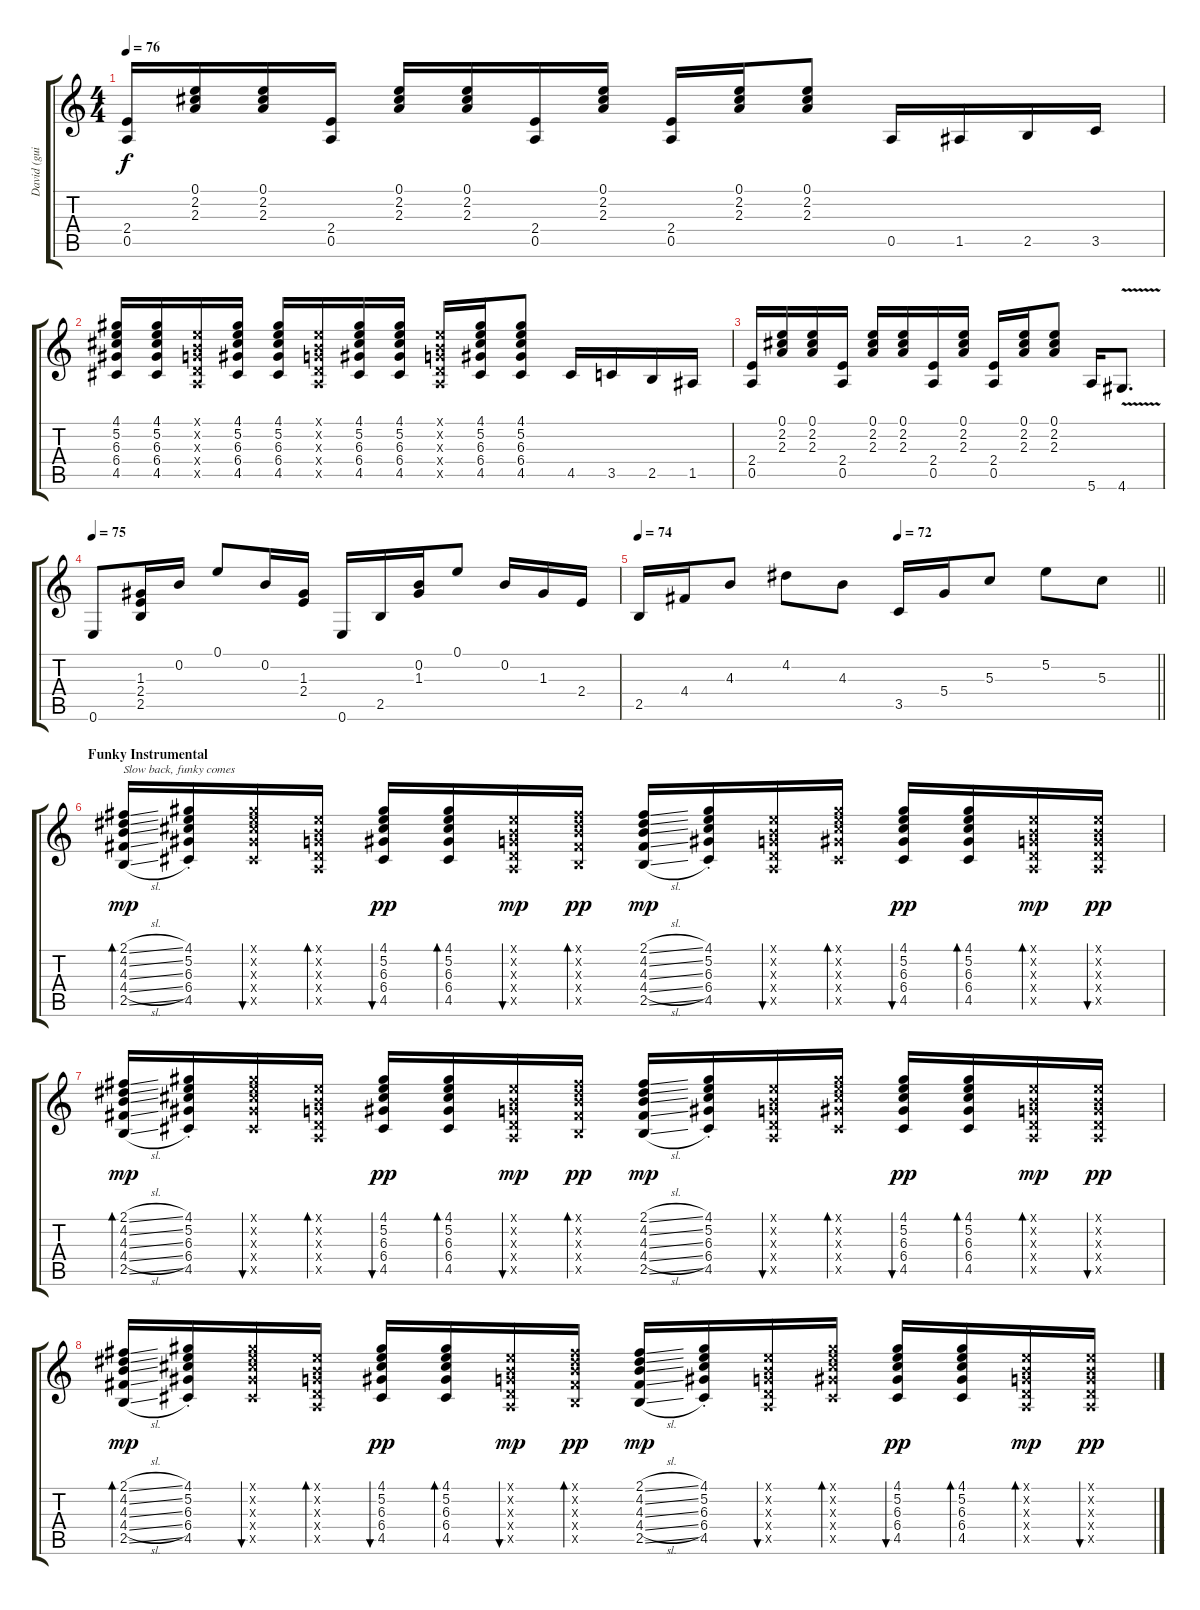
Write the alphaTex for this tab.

\track ("David (guitar dist.)" "David (gui") {instrument distortionguitar}
\staff {score tabs}
\tuning (E4 B3 G3 D3 A2 E2) {hide}
\ts (4 4)
\tempo 76
\clef g2
\ks c
(2.4 0.5).16{dy f} (0.1 2.2 2.3).16 (0.1 2.2 2.3).16 (2.4 0.5).16 (0.1 2.2 2.3).16 (0.1 2.2 2.3).16 (2.4 0.5).16 (0.1 2.2 2.3).16 (2.4 0.5).16 (0.1 2.2 2.3).16 (0.1 2.2 2.3).8 0.5.16 1.5.16 2.5.16 3.5.16 |
(4.1 5.2 6.3 6.4 4.5).16 (4.1 5.2 6.3 6.4 4.5).16 (0.1{x} 0.2{x} 0.3{x} 0.4{x} 0.5{x}).16 (4.1 5.2 6.3 6.4 4.5).16 (4.1 5.2 6.3 6.4 4.5).16 (0.1{x} 0.2{x} 0.3{x} 0.4{x} 0.5{x}).16 (4.1 5.2 6.3 6.4 4.5).16 (4.1 5.2 6.3 6.4 4.5).16 (0.1{x} 0.2{x} 0.3{x} 0.4{x} 0.5{x}).16 (4.1 5.2 6.3 6.4 4.5).16 (4.1 5.2 6.3 6.4 4.5).8 4.5.16 3.5.16 2.5.16 1.5.16 |
(2.4 0.5).16 (0.1 2.2 2.3).16 (0.1 2.2 2.3).16 (2.4 0.5).16 (0.1 2.2 2.3).16 (0.1 2.2 2.3).16 (2.4 0.5).16 (0.1 2.2 2.3).16 (2.4 0.5).16 (0.1 2.2 2.3).16 (0.1 2.2 2.3).8 5.6.16 4.6{v}.8{d} |
\tempo 75
0.6.8 (1.3 2.4 2.5).16 0.2.16 0.1.8 0.2.16 (1.3 2.4).16 0.6.16 2.5.16 (0.2 1.3).16 0.1.8 0.2.16 1.3.16 2.4.16 |
\tempo 74
\tempo (72 0.5)
\barLineRight lightlight
2.5.16 4.4.16 4.3.8 4.2.8 4.3.8 3.5.16 5.4.16 5.3.8 5.2.8 5.3.8 |
\section ("" "Funky Instrumental")
(2.1{sl} 4.2{sl} 4.3{sl} 4.4{sl} 2.5{sl}).16{bd 30 txt "Slow back, funky comes" dy mp} (4.1{st} 5.2{st} 6.3{st} 6.4{st} 4.5{st}).16 (4.1{x} 5.2{x} 6.3{x} 6.4{x} 4.5{x}).16{bu 30} (0.1{x} 0.2{x} 0.3{x} 0.4{x} 0.5{x}).16{bd 30} (4.1 5.2 6.3 6.4 4.5).16{bu 30 dy pp} (4.1 5.2 6.3 6.4 4.5).16{bd 30} (0.1{x} 0.2{x} 0.3{x} 0.4{x} 0.5{x}).16{bu 30 dy mp} (2.1{x} 4.2{x} 4.3{x} 4.4{x} 2.5{x}).16{bd 30 dy pp} (2.1{sl} 4.2{sl} 4.3{sl} 4.4{sl} 2.5{sl}).16{dy mp} (4.1{st} 5.2 6.3{st} 6.4{st} 4.5{st}).16 (0.1{x} 0.2{x} 0.3{x} 0.4{x} 0.5{x}).16{bu 30} (4.1{x} 5.2{x} 6.3{x} 6.4{x} 4.5{x}).16{bd 30} (4.1 5.2 6.3 6.4 4.5).16{bu 30 dy pp} (4.1 5.2 6.3 6.4 4.5).16{bd 30} (0.1{x} 0.2{x} 0.3{x} 0.4{x} 0.5{x}).16{bd 30 dy mp} (0.1{x} 0.2{x} 0.3{x} 0.4{x} 0.5{x}).16{bu 30 dy pp} |
(2.1{sl} 4.2{sl} 4.3{sl} 4.4{sl} 2.5{sl}).16{bd 30 dy mp} (4.1{st} 5.2{st} 6.3{st} 6.4{st} 4.5{st}).16 (4.1{x} 5.2{x} 6.3{x} 6.4{x} 4.5{x}).16{bu 30} (0.1{x} 0.2{x} 0.3{x} 0.4{x} 0.5{x}).16{bd 30} (4.1 5.2 6.3 6.4 4.5).16{bu 30 dy pp} (4.1 5.2 6.3 6.4 4.5).16{bd 30} (0.1{x} 0.2{x} 0.3{x} 0.4{x} 0.5{x}).16{bu 30 dy mp} (2.1{x} 4.2{x} 4.3{x} 4.4{x} 2.5{x}).16{bd 30 dy pp} (2.1{sl} 4.2{sl} 4.3{sl} 4.4{sl} 2.5{sl}).16{dy mp} (4.1{st} 5.2 6.3{st} 6.4{st} 4.5{st}).16 (0.1{x} 0.2{x} 0.3{x} 0.4{x} 0.5{x}).16{bu 30} (4.1{x} 5.2{x} 6.3{x} 6.4{x} 4.5{x}).16{bd 30} (4.1 5.2 6.3 6.4 4.5).16{bu 30 dy pp} (4.1 5.2 6.3 6.4 4.5).16{bd 30} (0.1{x} 0.2{x} 0.3{x} 0.4{x} 0.5{x}).16{bd 30 dy mp} (0.1{x} 0.2{x} 0.3{x} 0.4{x} 0.5{x}).16{bu 30 dy pp} |
(2.1{sl} 4.2{sl} 4.3{sl} 4.4{sl} 2.5{sl}).16{bd 30 dy mp} (4.1{st} 5.2{st} 6.3{st} 6.4{st} 4.5{st}).16 (4.1{x} 5.2{x} 6.3{x} 6.4{x} 4.5{x}).16{bu 30} (0.1{x} 0.2{x} 0.3{x} 0.4{x} 0.5{x}).16{bd 30} (4.1 5.2 6.3 6.4 4.5).16{bu 30 dy pp} (4.1 5.2 6.3 6.4 4.5).16{bd 30} (0.1{x} 0.2{x} 0.3{x} 0.4{x} 0.5{x}).16{bu 30 dy mp} (2.1{x} 4.2{x} 4.3{x} 4.4{x} 2.5{x}).16{bd 30 dy pp} (2.1{sl} 4.2{sl} 4.3{sl} 4.4{sl} 2.5{sl}).16{dy mp} (4.1{st} 5.2 6.3{st} 6.4{st} 4.5{st}).16 (0.1{x} 0.2{x} 0.3{x} 0.4{x} 0.5{x}).16{bu 30} (4.1{x} 5.2{x} 6.3{x} 6.4{x} 4.5{x}).16{bd 30} (4.1 5.2 6.3 6.4 4.5).16{bu 30 dy pp} (4.1 5.2 6.3 6.4 4.5).16{bd 30} (0.1{x} 0.2{x} 0.3{x} 0.4{x} 0.5{x}).16{bd 30 dy mp} (0.1{x} 0.2{x} 0.3{x} 0.4{x} 0.5{x}).16{bu 30 dy pp}
